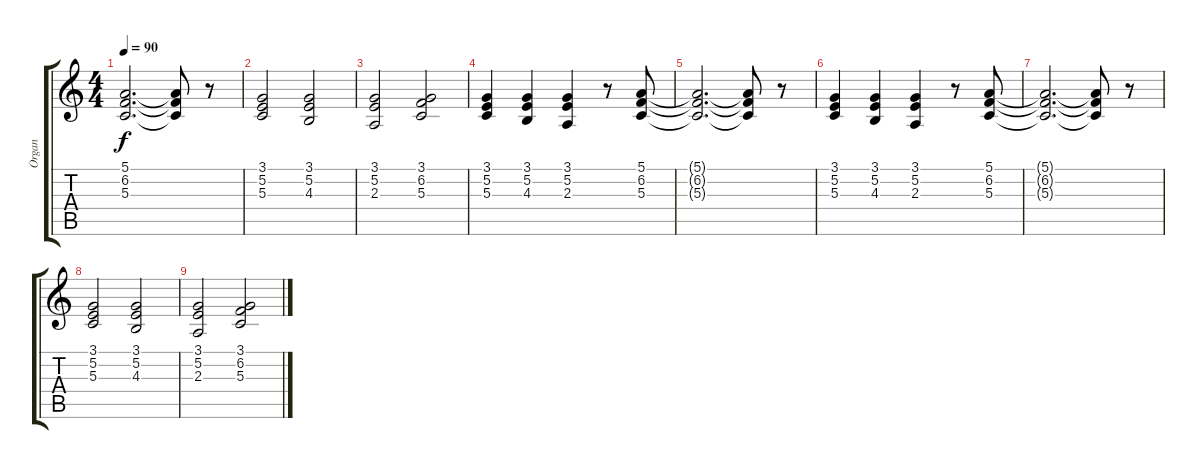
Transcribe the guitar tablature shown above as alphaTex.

\track ("Organ" "Organ") {instrument percussiveorgan}
\staff {score tabs}
\tuning (E4 B3 G3 D3 A2 E2) {hide}
\ts (4 4)
\tempo 90
\clef g2
\ks c
(5.1{t} 6.2{t} 5.3{t}).2{d dy f} (5.1{t} 6.2{t} 5.3{t}).8 r.8 |
(3.1 5.2 5.3).2 (3.1 5.2 4.3).2 |
(3.1 5.2 2.3).2 (3.1 6.2 5.3).2 |
(3.1 5.2 5.3).4 (3.1 5.2 4.3).4 (3.1 5.2 2.3).4 r.8 (5.1 6.2 5.3).8 |
(5.1{t} 6.2{t} 5.3{t}).2{d} (5.1{t} 6.2{t} 5.3{t}).8 r.8 |
(3.1 5.2 5.3).4 (3.1 5.2 4.3).4 (3.1 5.2 2.3).4 r.8 (5.1 6.2 5.3).8 |
(5.1{t} 6.2{t} 5.3{t}).2{d} (5.1{t} 6.2{t} 5.3{t}).8 r.8 |
(3.1 5.2 5.3).2 (3.1 5.2 4.3).2 |
(3.1 5.2 2.3).2 (3.1 6.2 5.3).2
